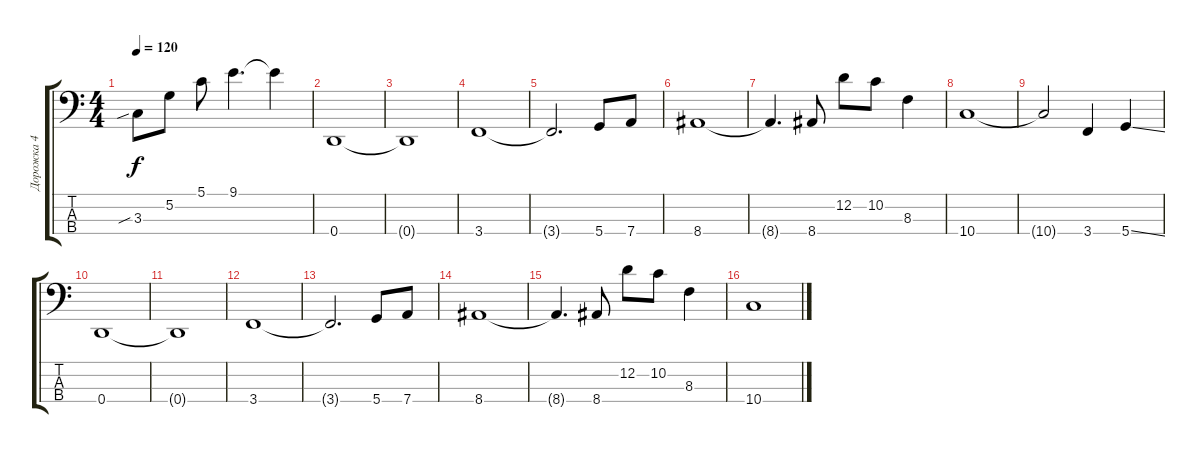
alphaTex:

\track ("Дорожка 4" "Дорожка 4") {instrument electricbasspick}
\staff {score tabs}
\tuning (G2 D2 A1 D1) {hide}
\ts (4 4)
\tempo 120
\clef f4
\ks c
3.3{sib}.8{dy f} 5.2.8 5.1.8 9.1.4{d} 9.1{t}.4 |
0.4.1 |
0.4{t}.1 |
3.4.1 |
3.4{t}.2{d} 5.4.8 7.4.8 |
8.4.1 |
8.4{t}.4{d} 8.4.8 12.2.8 10.2.8 8.3.4 |
10.4.1 |
10.4{t}.2 3.4.4 5.4{ss}.4 |
0.4.1 |
0.4{t}.1 |
3.4.1 |
3.4{t}.2{d} 5.4.8 7.4.8 |
8.4.1 |
8.4{t}.4{d} 8.4.8 12.2.8 10.2.8 8.3.4 |
10.4.1
